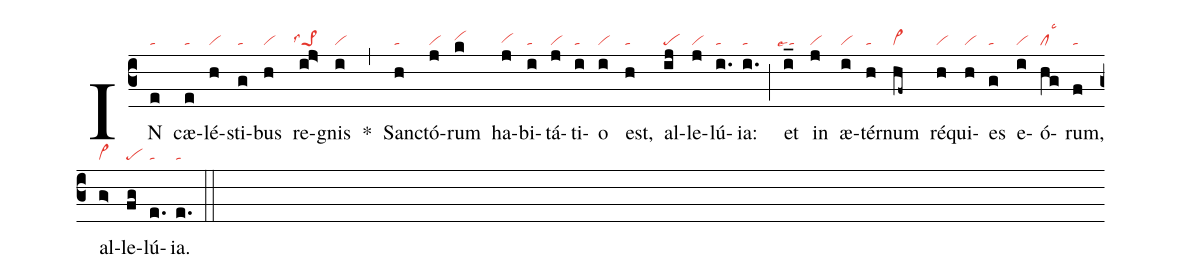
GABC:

nabc-lines: 1;
%%
(c3)
IN(e|ta) cæ(e|ta)lé(h|vi)sti(g|ta)bus(h|vi) re(ij>|``pe>1lss4)gnis(i|vi) *(,)
San(h|ta)ctó(j|vi)rum(k|vihh) ha(j|vihg)bi(i|ta)tá(j|vi)ti(i|ta)o(i|vi) est,(h|ta) al(ij|pe)le(j|vi)lú(i.|ta)ia:(i.|ta) (;)
et(i_|``talse4) in(j|vi) æ(i|vi)tér(h|ta)num(hf~|vi>) ré(h|vi)qui(h|vi)es(g|ta) e(i|vi)ó(hg|cllsc3)rum,(f|ta) al(g>|vi>)le(fg|pe)lú(e.|ta)ia.(e.|ta) (::)
